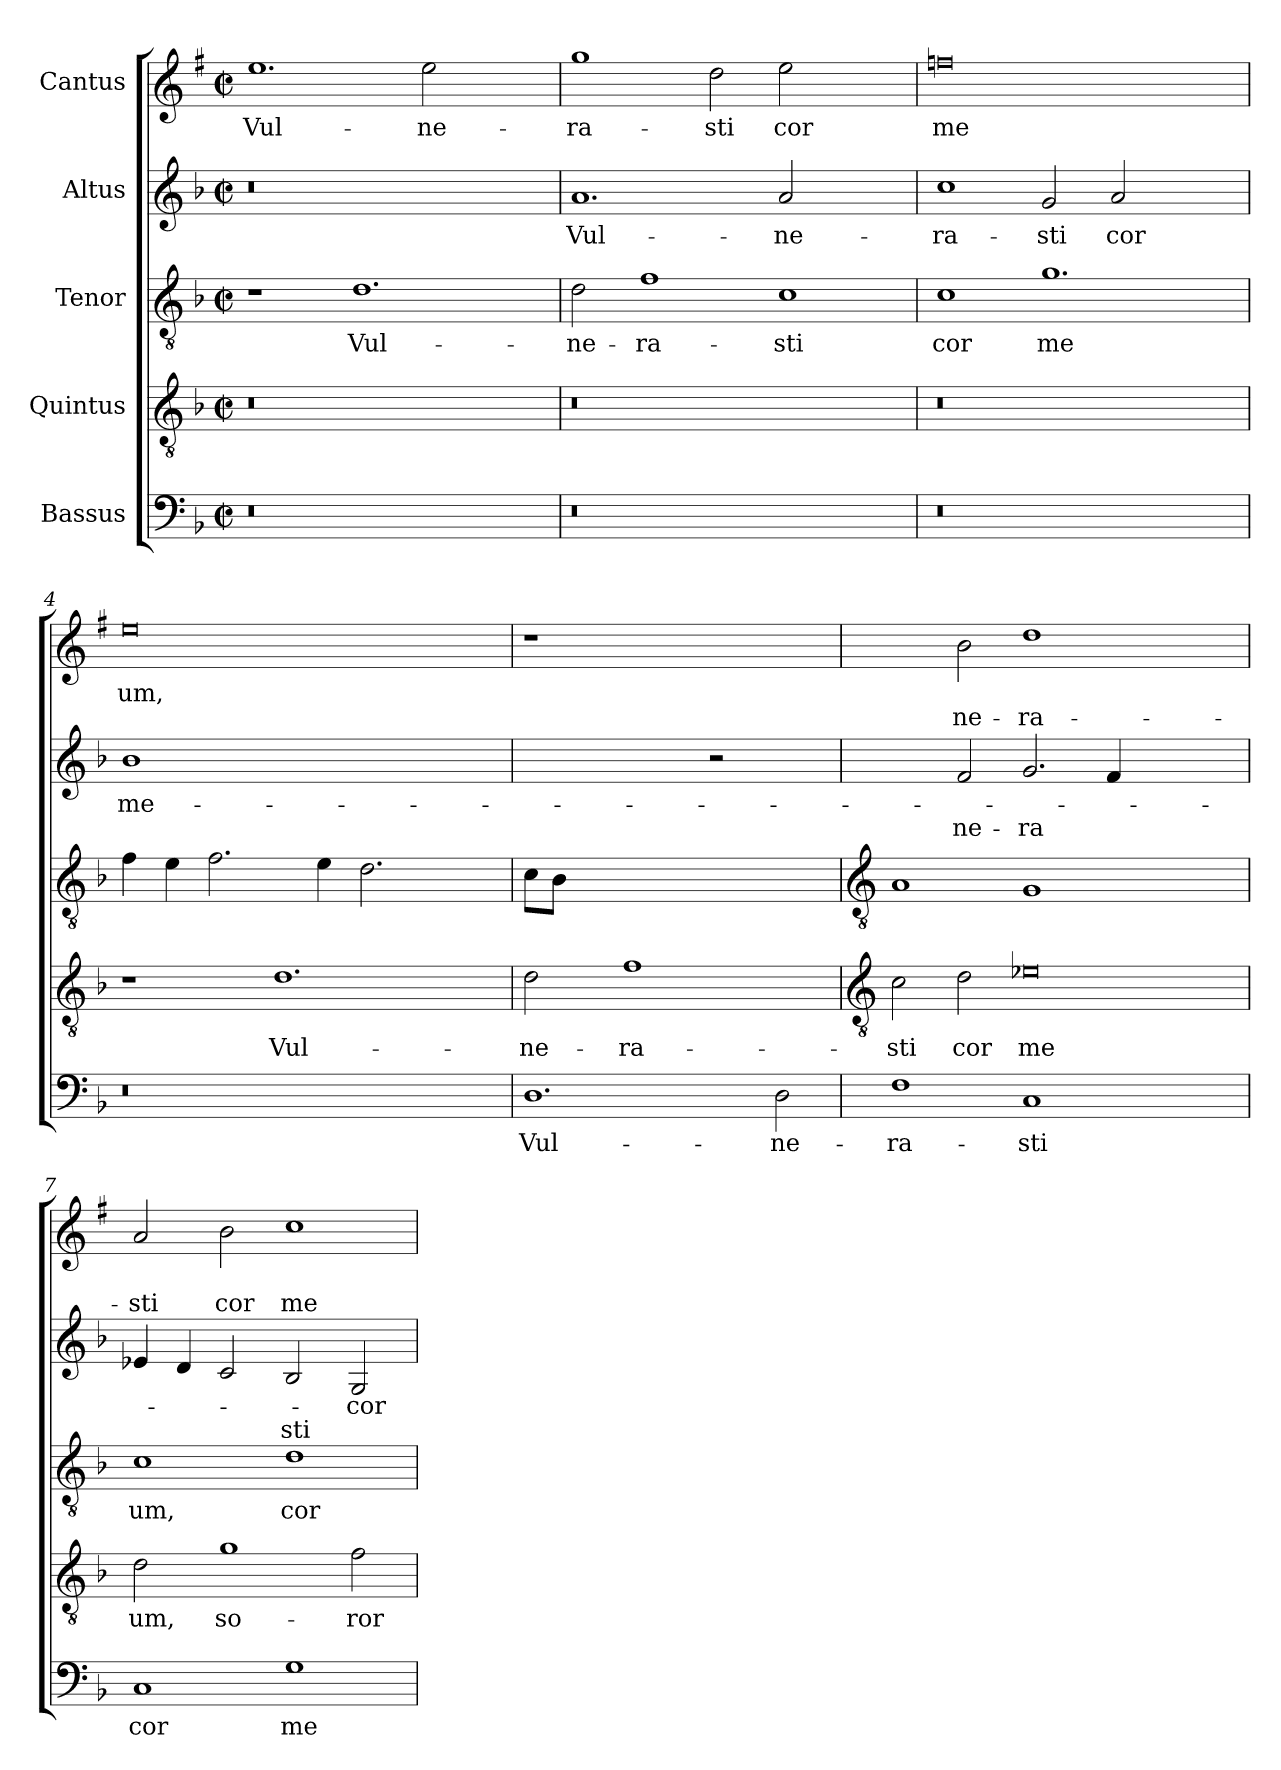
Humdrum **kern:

**kern	**text	**kern	**text	**kern	**text	**kern	**text	**text	**kern	**text	**text
*part5	*part5	*part4	*part4	*part3	*part3	*part2	*part2	*part2	*part1	*part1	*part1
*staff5	*staff5	*staff4	*staff4	*staff3	*staff3	*staff2	*staff2	*staff2	*staff1	*staff1	*staff1
*I"Bassus	*	*I"Quintus	*	*I"Tenor	*	*I"Altus	*	*	*I"Cantus	*	*
*clefF4	*	*clefGv2	*	*clefGv2	*	*clefG2	*	*	*clefG2	*	*
*	*	*	*	*	*	*	*	*	*ITrd1c2	*	*
*k[b-]	*	*k[b-]	*	*k[b-]	*	*k[b-]	*	*	*k[b-]	*	*
*F:	*	*F:	*	*F:	*	*F:	*	*	*F:	*	*
*M4/2	*	*M4/2	*	*M4/2	*	*M4/2	*	*	*M4/2	*	*
*met(c|)	*	*met(c|)	*	*met(c|)	*	*met(c|)	*	*	*met(c|)	*	*
=1	=1	=1	=1	=1	=1	=1	=1	=1	=1	=1	=1
!	!	!	!	!	!	!	!	!	!	!LO:LY:b	!
0r	.	0r	.	1r	.	0r	.	.	1.dd	Vul-	.
!	!	!	!	!	!LO:LY:b	!	!	!	!	!	!
.	.	.	.	1.d	Vul-	.	.	.	.	.	.
!	!	!	!	!	!	!	!	!	!	!LO:LY:b	!
.	.	.	.	.	.	.	.	.	2dd	-ne-	.
2ryy	.	2ryy	.	.	.	2ryy	.	.	2ryy	.	.
=2	=2	=2	=2	=2	=2	=2	=2	=2	=2	=2	=2
!	!	!	!	!	!LO:LY:b	!	!LO:LY:b	!	!	!LO:LY:b	!
0r	.	0r	.	2d	-ne-	1.a	Vul-	.	1ff	-ra-	.
!	!	!	!	!	!LO:LY:b	!	!	!	!	!	!
.	.	.	.	1f	-ra-	.	.	.	.	.	.
!	!	!	!	!	!	!	!	!	!	!LO:LY:b	!
.	.	.	.	.	.	.	.	.	2cc	-sti	.
!	!	!	!	!	!LO:LY:b	!	!LO:LY:b	!	!	!LO:LY:b	!
.	.	.	.	1c	-sti	2a	-ne-	.	2dd	cor	.
2ryy	.	2ryy	.	.	.	2ryy	.	.	2ryy	.	.
=3	=3	=3	=3	=3	=3	=3	=3	=3	=3	=3	=3
!	!	!	!	!	!LO:LY:b	!	!LO:LY:b	!	!	!LO:LY:b	!
0r	.	0r	.	1c	cor	1cc	-ra-	.	0ee-X	me	.
!	!	!	!	!	!LO:LY:b	!	!LO:LY:b	!	!	!	!
.	.	.	.	1.g	me	2g	-sti	.	.	.	.
!	!	!	!	!	!	!	!LO:LY:b	!	!	!	!
.	.	.	.	.	.	2a	cor	.	.	.	.
2ryy	.	2ryy	.	.	.	2ryy	.	.	2ryy	.	.
=4	=4	=4	=4	=4	=4	=4	=4	=4	=4	=4	=4
!	!	!	!	!	!	!	!LO:LY:b	!	!	!LO:LY:b	!
0r	.	1r	.	4f	.	1b-	me-	.	0dd	um,	.
.	.	.	.	4e	.	.	.	.	.	.	.
.	.	.	.	2.f	.	.	.	.	.	.	.
!	!	!	!LO:LY:b	!	!	!	!LO:LY:b	!	!	!	!
.	.	1.d	Vul-	.	.	[1ayy	-um,	.	.	.	.
.	.	.	.	4e	.	.	.	.	.	.	.
.	.	.	.	2.d	.	.	.	.	.	.	.
2ryy	.	.	.	.	.	2ryy	.	.	2ryy	.	.
.	.	.	.	4ryy	.	.	.	.	.	.	.
=5	=5	=5	=5	=5	=5	=5	=5	=5	=5	=5	=5
!	!LO:LY:b	!	!LO:LY:b	!	!	!	!	!	!	!	!
1.D	Vul-	2d	-ne-	8cL	.	2.ayy_	.	.	1r	.	.
.	.	.	.	8B-J	.	.	.	.	.	.	.
.	.	.	.	1..ryy	.	.	.	.	.	.	.
!	!	!	!LO:LY:b	!	!	!	!	!	!	!	!
.	.	1f	-ra-	.	.	.	.	.	.	.	.
.	.	.	.	.	.	4ayy]	.	.	.	.	.
!	!	!	!	!	!	!	!	!	!	!	!LO:LY:b
.	.	.	.	.	.	2r	.	.	[1ayy	.	vul-
!	!LO:LY:b	!	!	!	!	!	!	!LO:LY:b	!	!	!
2D	-ne-	2ryy	.	.	.	[2fyy	.	vul	.	.	.
!!LO:LB:g=z
=6	=6	=6	=6	=6	=6	=6	=6	=6	=6	=6	=6
*	*	*clefGv2	*	*clefGv2	*	*	*	*	*	*	*
!	!LO:LY:b	!	!LO:LY:b	!	!	!	!	!	!	!	!
1F	-ra-	2c	-sti	1A	.	2fyy]	.	.	2ayy]	.	.
!	!	!	!LO:LY:b	!	!	!	!	!LO:LY:b	!	!	!LO:LY:b
.	.	2d	cor	.	.	2f	.	ne-	2a	.	-ne-
!	!LO:LY:b	!	!LO:LY:b	!	!	!	!	!LO:LY:b	!	!	!LO:LY:b
1C	-sti	0e-X	me	1G	.	2.g	.	-ra	1cc	.	-ra-
.	.	.	.	.	.	4f	.	.	.	.	.
1ryy	.	.	.	1ryy	.	1ryy	.	.	1ryy	.	.
=7A	=7A	=7A	=7A	=7A	=7A	=7A	=7A	=7A	=7A	=7A	=7A
!	!LO:LY:b	!	!LO:LY:b	!	!LO:LY:b	!	!	!	!	!	!LO:LY:b
1C	cor	2d	um,	1c	um,	4e-X	.	.	2g	.	-sti
.	.	.	.	.	.	4d	.	.	.	.	.
!	!	!	!LO:LY:b	!	!	!	!	!	!	!	!LO:LY:b
.	.	1g	so-	.	.	2c	.	.	2a	.	cor
!	!LO:LY:b	!	!	!	!LO:LY:b	!	!	!LO:LY:b	!	!	!LO:LY:b
1G	me-	.	.	1d	cor	2B-	.	sti	1b-	.	me-
!	!	!	!LO:LY:b	!	!	!	!LO:LY:b	!	!	!	!
.	.	2f	-ror	.	.	2G	cor	.	.	.	.
=	=	=	=	=	=	=	=	=	=	=	=
*-	*-	*-	*-	*-	*-	*-	*-	*-	*-	*-	*-
